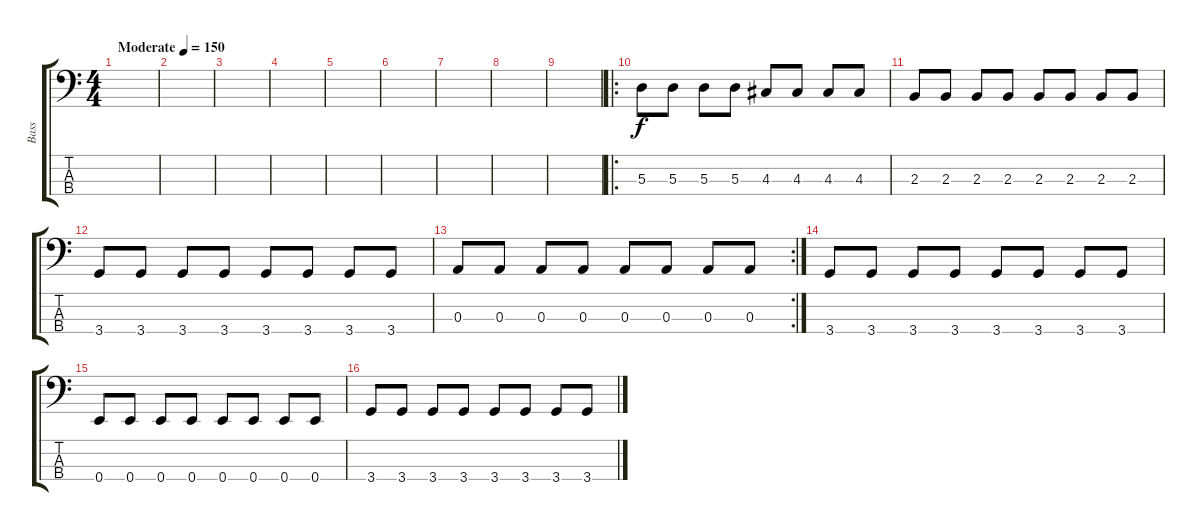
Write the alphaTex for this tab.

\track ("Bass" "Bass") {instrument electricbassfinger}
\staff {score tabs}
\tuning (G2 D2 A1 E1) {hide}
\ts (4 4)
\tempo (150 "Moderate")
\clef f4
\ks c
|
|
|
|
|
|
|
|
|
\ro
5.3.8 5.3.8 5.3.8 5.3.8 4.3.8 4.3.8 4.3.8 4.3.8 |
2.3.8 2.3.8 2.3.8 2.3.8 2.3.8 2.3.8 2.3.8 2.3.8 |
3.4.8 3.4.8 3.4.8 3.4.8 3.4.8 3.4.8 3.4.8 3.4.8 |
\rc 2
0.3.8 0.3.8 0.3.8 0.3.8 0.3.8 0.3.8 0.3.8 0.3.8 |
3.4.8 3.4.8 3.4.8 3.4.8 3.4.8 3.4.8 3.4.8 3.4.8 |
0.4.8 0.4.8 0.4.8 0.4.8 0.4.8 0.4.8 0.4.8 0.4.8 |
3.4.8 3.4.8 3.4.8 3.4.8 3.4.8 3.4.8 3.4.8 3.4.8
